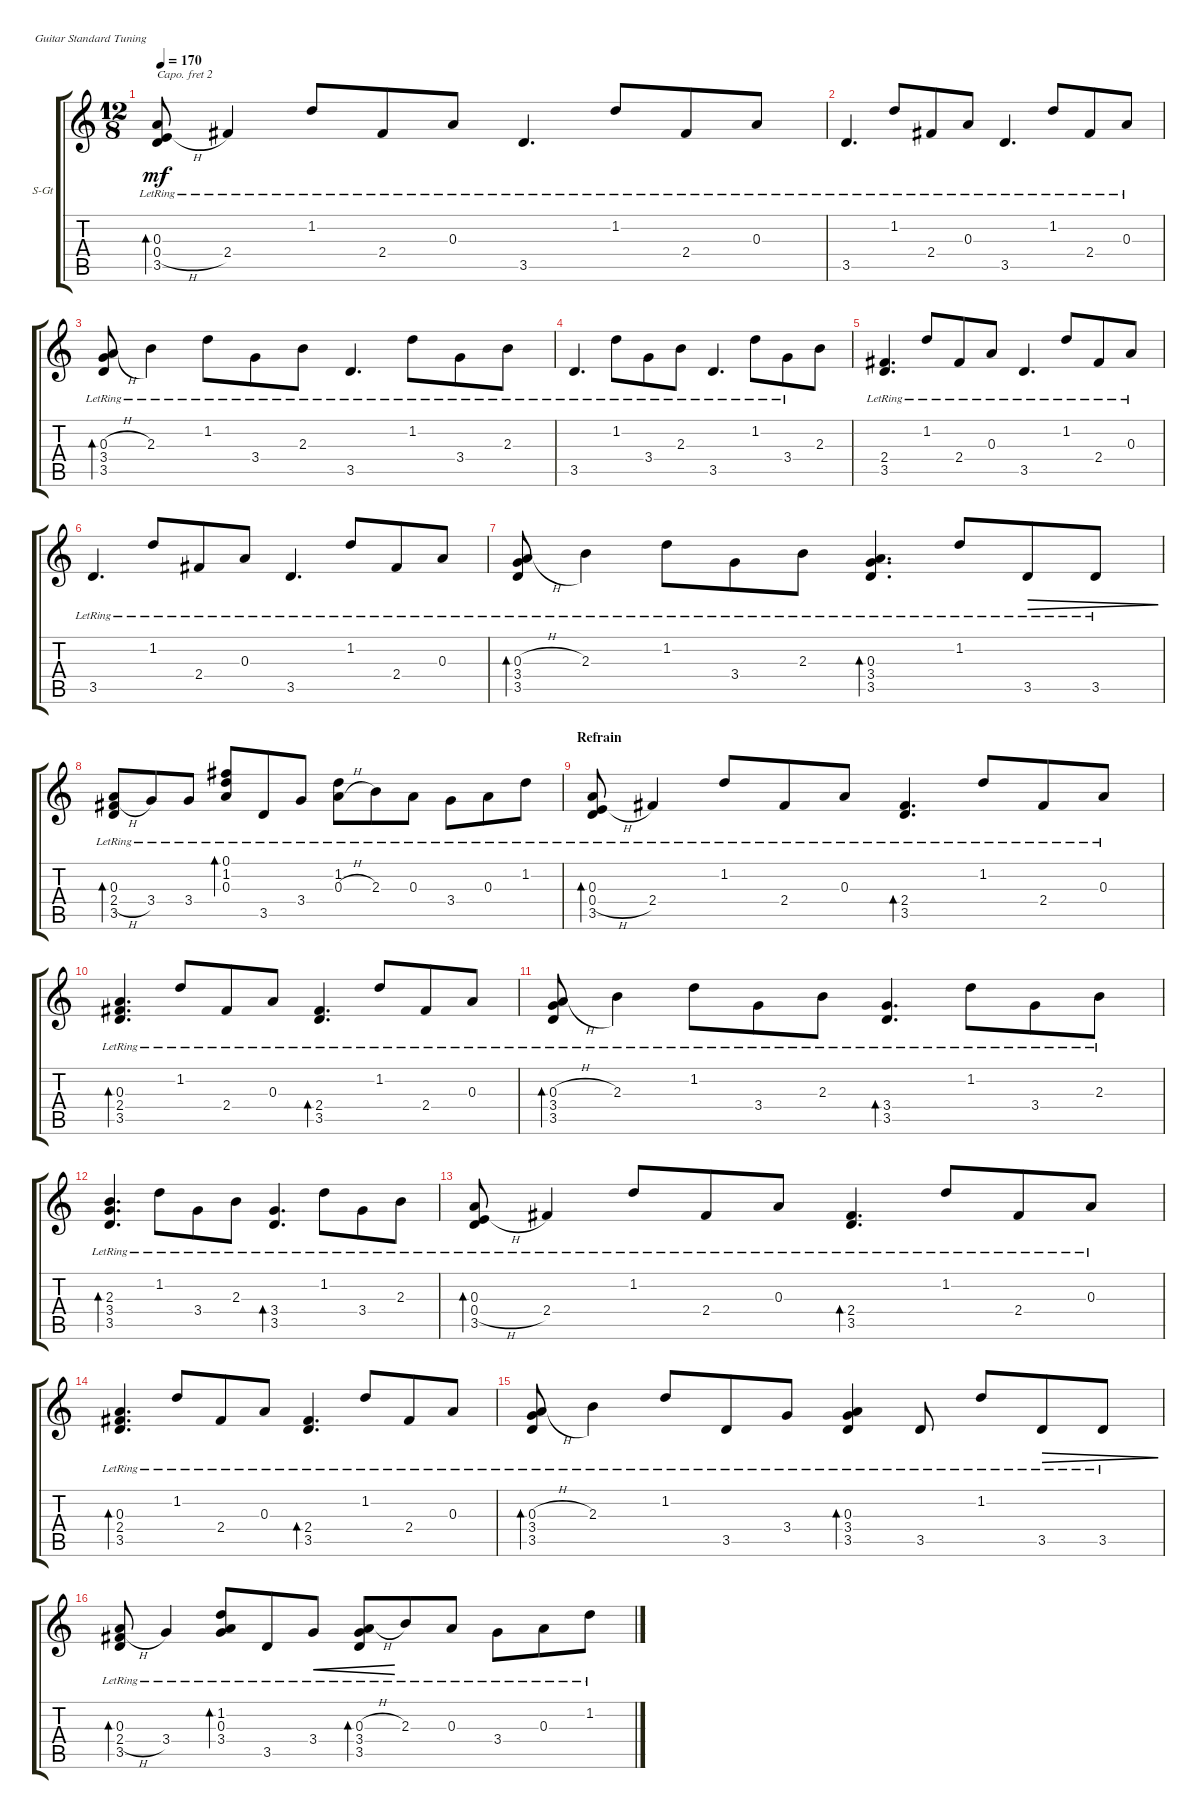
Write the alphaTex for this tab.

\defaultSystemsLayout 4
\bracketExtendMode groupsimilarinstruments
\firstSystemTrackNameOrientation horizontal
\otherSystemsTrackNameOrientation horizontal
\track ("Steel Guitar" "S-Gt") {instrument acousticguitarsteel}
\staff {score tabs}
\capo 2
\tuning (E4 B3 G3 D3 A2 E2)
\ts (12 8)
\tempo 170
\clef g2
\scale
1.11728
\ks c
(3.5{lr} 0.4{h lr} 0.3{lr}).8{bd 67 dy mf} 2.4{lr}.4 1.2{lr}.8 2.4{lr}.8 0.3{lr}.8 3.5{lr}.4{d} 1.2{lr}.8 2.4{lr}.8 0.3{lr}.8 |
\scale
0.960908 3.5{lr}.4{d} 1.2{lr}.8 2.4{lr}.8 0.3{lr}.8 3.5{lr}.4{d} 1.2{lr}.8 2.4{lr}.8 0.3{lr}.8 |
\scale
0.960908 (3.5{lr} 3.4{lr} 0.3{h lr}).8{bd 66} 2.3{lr}.4 1.2{lr}.8 3.4{lr}.8 2.3{lr}.8 3.5{lr}.4{d} 1.2{lr}.8 3.4{lr}.8 2.3{lr}.8 |
\scale
0.960908 3.5{lr}.4{d} 1.2{lr}.8 3.4{lr}.8 2.3{lr}.8 3.5{lr}.4{d} 1.2{lr}.8 3.4{lr}.8 2.3.8 |
\scale
1.11728 (3.5{lr} 2.4).4{d} 1.2{lr}.8 2.4{lr}.8 0.3{lr}.8 3.5{lr}.4{d} 1.2{lr}.8 2.4{lr}.8 0.3{lr}.8 |
\scale
0.960908 3.5{lr}.4{d} 1.2{lr}.8 2.4{lr}.8 0.3{lr}.8 3.5{lr}.4{d} 1.2{lr}.8 2.4{lr}.8 0.3{lr}.8 |
\scale
0.960908 (3.5{lr} 3.4{lr} 0.3{h lr}).8{bd 65} 2.3{lr}.4 1.2{lr}.8 3.4{lr}.8 2.3{lr}.8 (3.5{lr} 3.4{lr} 0.3{lr}).4{d bd 39} 1.2{lr}.8 3.5{lr}.8{dec} 3.5{lr}.8{dec} |
\scale
0.960908 (3.5{lr} 2.4{h lr} 0.3{lr}).8{bd 65} 3.4{lr}.8 3.4{lr}.8 (0.3{lr} 1.2{lr} 0.1{lr}).8{bd 44} 3.5{lr}.8 3.4{lr}.8 (0.3{h lr} 1.2{lr}).8 2.3{lr}.8 0.3{lr}.8 3.4{lr}.8 0.3{lr}.8 1.2{lr}.8 |
\section ("" "Refrain")
\scale
1.11728 (3.5{lr} 0.4{h lr} 0.3{lr}).8{bd 65} 2.4{lr}.4 1.2{lr}.8 2.4{lr}.8 0.3{lr}.8 (3.5{lr} 2.4{lr}).4{d bd 55} 1.2{lr}.8 2.4{lr}.8 0.3{lr}.8 |
\scale
0.960908 (3.5{lr} 2.4{lr} 0.3{lr}).4{d bd 57} 1.2{lr}.8 2.4{lr}.8 0.3{lr}.8 (3.5{lr} 2.4{lr}).4{d bd 53} 1.2{lr}.8 2.4{lr}.8 0.3{lr}.8 |
\scale
0.960908 (3.5{lr} 3.4{lr} 0.3{h lr}).8{bd 60} 2.3{lr}.4 1.2{lr}.8 3.4{lr}.8 2.3{lr}.8 (3.5{lr} 3.4{lr}).4{d bd 53} 1.2{lr}.8 3.4{lr}.8 2.3{lr}.8 |
\scale
0.960908 (3.5{lr} 3.4{lr} 2.3{lr}).4{d bd 53} 1.2{lr}.8 3.4{lr}.8 2.3{lr}.8 (3.5{lr} 3.4{lr}).4{d bd 53} 1.2{lr}.8 3.4{lr}.8 2.3{lr}.8 |
\scale
1.11728 (3.5{lr} 0.4{h lr} 0.3{lr}).8{bd 51} 2.4{lr}.4 1.2{lr}.8 2.4{lr}.8 0.3{lr}.8 (3.5{lr} 2.4{lr}).4{d bd 41} 1.2{lr}.8 2.4{lr}.8 0.3{lr}.8 |
\scale
0.960908 (3.5{lr} 2.4{lr} 0.3{lr}).4{d bd 43} 1.2{lr}.8 2.4{lr}.8 0.3{lr}.8 (3.5{lr} 2.4{lr}).4{d bd 39} 1.2{lr}.8 2.4{lr}.8 0.3{lr}.8 |
\scale
0.960908 (3.5{lr} 3.4{lr} 0.3{h lr}).8{bd 44} 2.3{lr}.4 1.2{lr}.8 3.5{lr}.8 3.4{lr}.8 (3.5{lr} 3.4{lr} 0.3{lr}).4{bd 45} 3.5{lr}.8 1.2{lr}.8 3.5{lr}.8{dec} 3.5{lr}.8{dec} |
\scale
0.960908 (3.5{lr} 2.4{h lr} 0.3{lr}).8{bd 44} 3.4{lr}.4 (3.4{lr} 0.3{lr} 1.2{lr}).8{bd 44} 3.5{lr}.8 3.4{lr}.8{cre} (0.3{h lr} 3.4{lr} 3.5{lr}).8{bd 44 cre} 2.3{lr}.8 0.3{lr}.8 3.4{lr}.8 0.3{lr}.8 1.2{lr}.8
